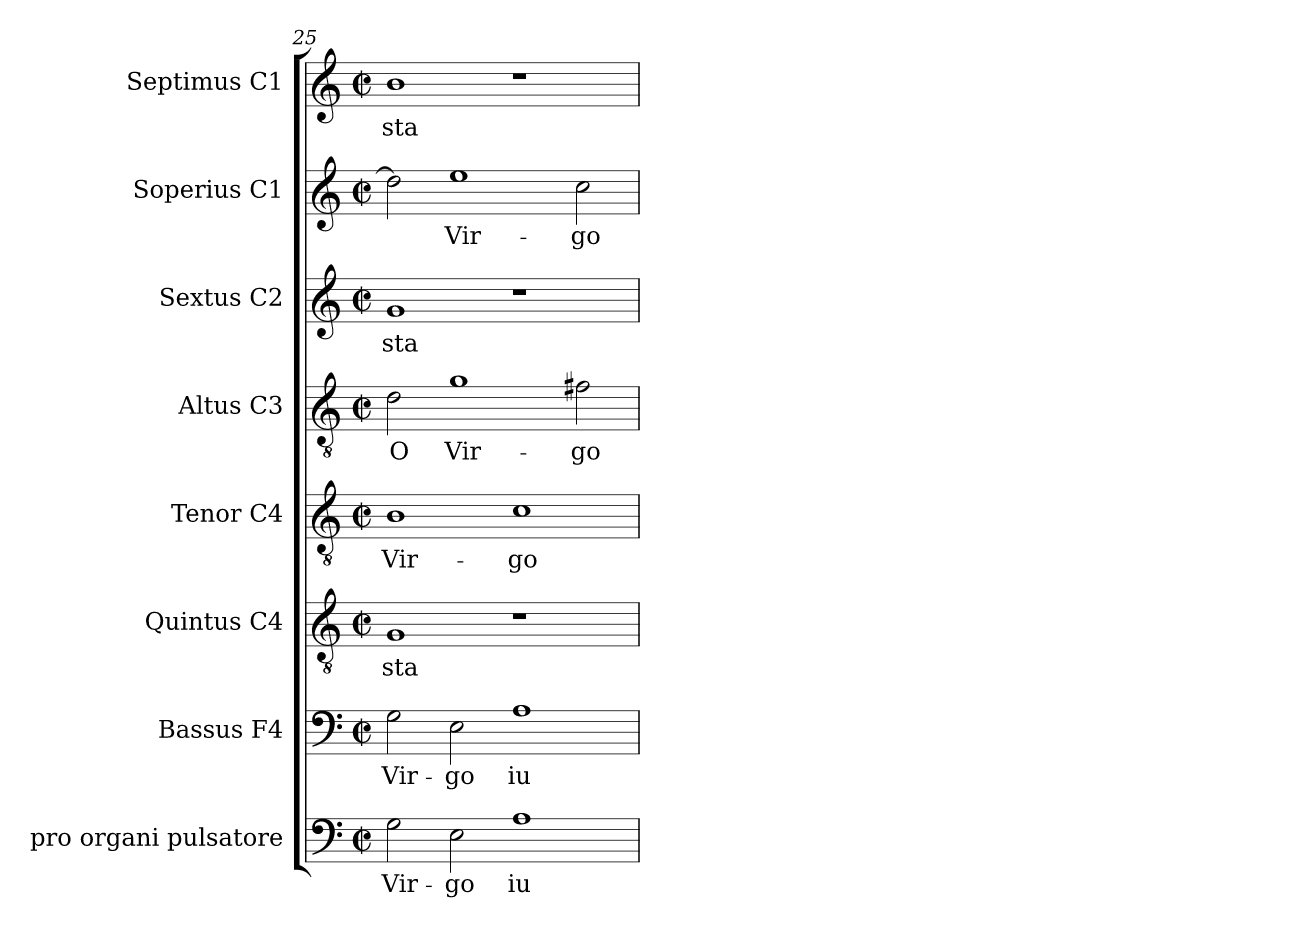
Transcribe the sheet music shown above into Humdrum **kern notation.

**kern	**text	**kern	**text	**kern	**text	**kern	**text	**kern	**text	**kern	**text	**kern	**text	**kern	**text
*part8	*part8	*part7	*part7	*part6	*part6	*part5	*part5	*part4	*part4	*part3	*part3	*part2	*part2	*part1	*part1
*staff8	*staff8	*staff7	*staff7	*staff6	*staff6	*staff5	*staff5	*staff4	*staff4	*staff3	*staff3	*staff2	*staff2	*staff1	*staff1
*I"pro organi  pulsatore	*	*I"Bassus  F4	*	*I"Quintus  C4	*	*I"Tenor  C4	*	*I"Altus  C3	*	*I"Sextus  C2	*	*I"Soperius  C1	*	*I"Septimus  C1	*
*clefF4	*	*clefF4	*	*clefGv2	*	*clefGv2	*	*clefGv2	*	*clefG2	*	*clefG2	*	*clefG2	*
*k[]	*	*k[]	*	*k[]	*	*k[]	*	*k[]	*	*k[]	*	*k[]	*	*k[]	*
*C:	*	*C:	*	*C:	*	*C:	*	*C:	*	*C:	*	*C:	*	*C:	*
*M2/2	*	*M2/2	*	*M2/2	*	*M2/2	*	*M2/2	*	*M2/2	*	*M2/2	*	*M2/2	*
*met(c|)	*	*met(c|)	*	*met(c|)	*	*met(c|)	*	*met(c|)	*	*met(c|)	*	*met(c|)	*	*met(c|)	*
=25	=25	=25	=25	=25	=25	=25	=25	=25	=25	=25	=25	=25	=25	=25	=25
!	!LO:LY:a:cj	!	!LO:LY:b:cj	!	!LO:LY:b:cj	!	!LO:LY:b:rj	!	!LO:LY:b:rj	!	!LO:LY:b:cj	!	!LO:LY:b:cj	!	!LO:LY:b:rj
2G\	Vir-	2G\	Vir-	1G	-sta	1B	Vir-	2d\	O	1g	-sta	2dd\]	.	1b	-sta
!	!LO:LY:a:cj	!	!LO:LY:b:cj	!	!	!	!	!	!LO:LY:b:rj	!	!	!	!LO:LY:b:cj	!	!
2E\	-go	2E\	-go	.	.	.	.	1g	Vir-	.	.	1ee	Vir-	.	.
!	!LO:LY:a:cj	!	!LO:LY:b:cj	!	!	!	!LO:LY:b:rj	!	!	!	!	!	!	!	!
1A	iu-	1A	iu-	1r	.	1c	-go	.	.	1r	.	.	.	1r	.
!	!	!	!	!	!	!	!	!	!LO:LY:b:rj	!	!	!	!LO:LY:b:cj	!	!
.	.	.	.	.	.	.	.	2f#X\	-go	.	.	2cc\	-go	.	.
=	=	=	=	=	=	=	=	=	=	=	=	=	=	=	=
*-	*-	*-	*-	*-	*-	*-	*-	*-	*-	*-	*-	*-	*-	*-	*-
